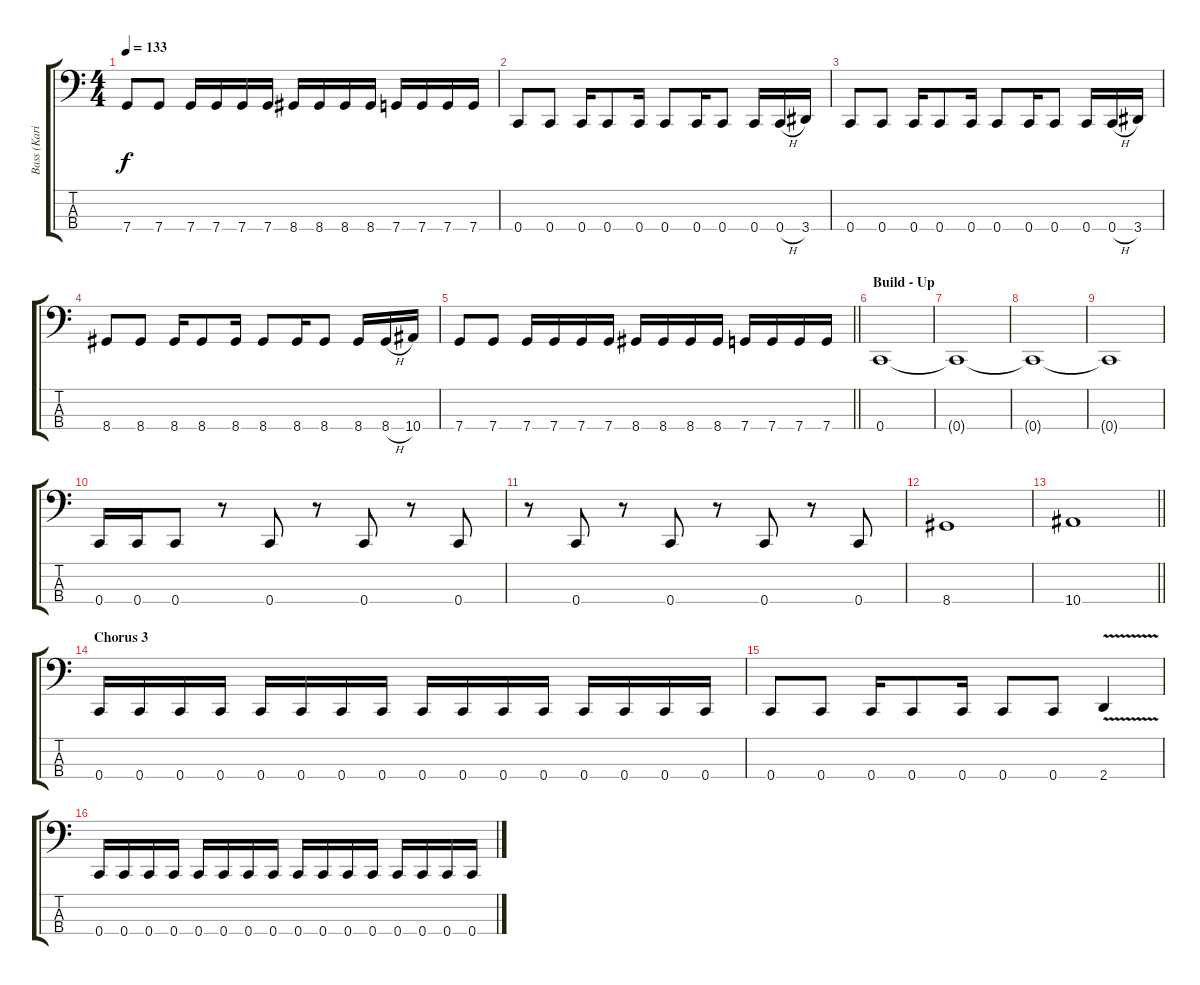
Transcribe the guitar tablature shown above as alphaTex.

\track ("Bass (Karin)" "Bass (Kari") {instrument electricbasspick}
\staff {score tabs}
\tuning (F2 C2 G1 C1) {hide}
\ts (4 4)
\tempo 133
\clef f4
\ks c
7.4.8{dy f} 7.4.8 7.4.16 7.4.16 7.4.16 7.4.16 8.4.16 8.4.16 8.4.16 8.4.16 7.4.16 7.4.16 7.4.16 7.4.16 |
0.4.8 0.4.8 0.4.16 0.4.8 0.4.16 0.4.8 0.4.16 0.4.8 0.4.16 0.4{h}.16 3.4.16 |
0.4.8 0.4.8 0.4.16 0.4.8 0.4.16 0.4.8 0.4.16 0.4.8 0.4.16 0.4{h}.16 3.4.16 |
8.4.8 8.4.8 8.4.16 8.4.8 8.4.16 8.4.8 8.4.16 8.4.8 8.4.16 8.4{h}.16 10.4.16 |
\barLineRight lightlight
7.4.8 7.4.8 7.4.16 7.4.16 7.4.16 7.4.16 8.4.16 8.4.16 8.4.16 8.4.16 7.4.16 7.4.16 7.4.16 7.4.16 |
\section ("" "Build - Up")
0.4.1 |
0.4{t}.1 |
0.4{t}.1 |
0.4{t}.1 |
0.4.16 0.4.16 0.4.8 r.8 0.4.8 r.8 0.4.8 r.8 0.4.8 |
r.8 0.4.8 r.8 0.4.8 r.8 0.4.8 r.8 0.4.8 |
8.4.1 |
\barLineRight lightlight
10.4.1 |
\section ("" "Chorus 3")
0.4.16 0.4.16 0.4.16 0.4.16 0.4.16 0.4.16 0.4.16 0.4.16 0.4.16 0.4.16 0.4.16 0.4.16 0.4.16 0.4.16 0.4.16 0.4.16 |
0.4.8 0.4.8 0.4.16 0.4.8 0.4.16 0.4.8 0.4.8 2.4{v}.4 |
0.4.16 0.4.16 0.4.16 0.4.16 0.4.16 0.4.16 0.4.16 0.4.16 0.4.16 0.4.16 0.4.16 0.4.16 0.4.16 0.4.16 0.4.16 0.4.16
